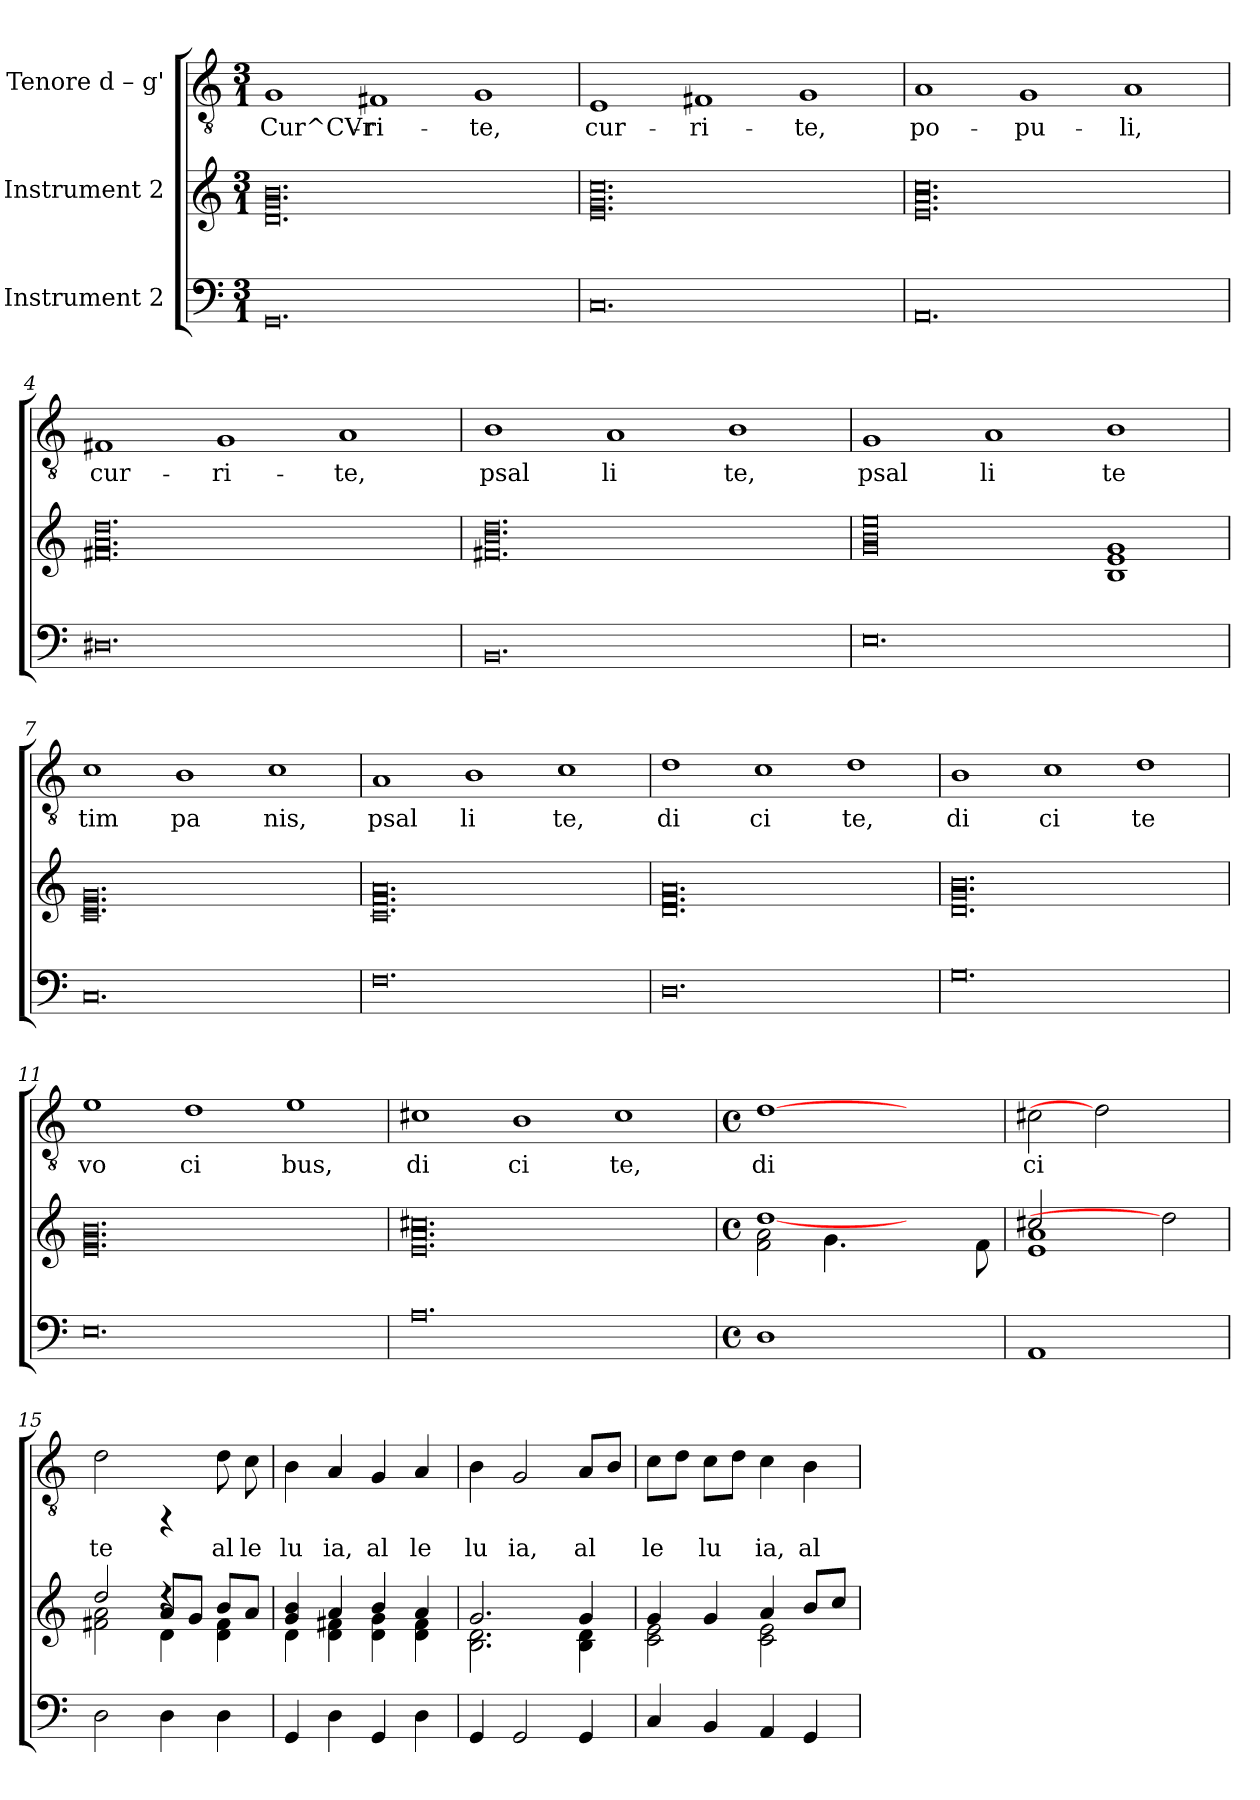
**kern	**kern	**kern	**text
*part3	*part2	*part1	*part1
*staff3	*staff2	*staff1	*staff1
*I"Instrument 2	*I"Instrument 2	*I"Tenore  d – g'	*
!!LO:PB:g=z
*stria5	*stria5	*stria5	*
*clefF4	*clefG2	*clefGv2	*
*k[]	*k[]	*k[]	*
*C:	*C:	*C:	*
*M3/1	*M3/1	*M3/1	*
=1	=1	=1	=1
!	!	!	!LO:LY:b:cj
0.GG	0.b 0.d 0.g	1G	Cur^CVr-
!	!	!	!LO:LY:b:cj
.	.	1F#X	-ri-
!	!	!	!LO:LY:b:cj
.	.	1G	-te,
=2	=2	=2	=2
!	!	!	!LO:LY:b:cj
0.C	0.cc 0.e 0.g	1E	cur-
!	!	!	!LO:LY:b:cj
.	.	1F#	-ri-
!	!	!	!LO:LY:b:cj
.	.	1G	-te,
=3	=3	=3	=3
!	!	!	!LO:LY:b:cj
0.AA	0.cc 0.e 0.a	1A	po-
!	!	!	!LO:LY:b:cj
.	.	1G	-pu-
!	!	!	!LO:LY:b:cj
.	.	1A	-li,
=4	=4	=4	=4
!	!	!	!LO:LY:b:cj
0.D#	0.dd 0.f#X 0.a	1F#X	cur-
!	!	!	!LO:LY:b:cj
.	.	1G	-ri-
!	!	!	!LO:LY:b:cj
.	.	1A	-te,
!!LO:LB:g=z
=5	=5	=5	=5
!	!	!	!LO:LY:b:cj
0.BB	0.dd 0.f#X 0.b	1B	psal
!	!	!	!LO:LY:b:cj
.	.	1A	li
!	!	!	!LO:LY:b:cj
.	.	1B	te,
=6	=6	=6	=6
!	!	!	!LO:LY:b:cj
0.E	0ee 0g 0b	1G	psal
!	!	!	!LO:LY:b:cj
.	.	1A	li
!	!	!	!LO:LY:b:cj
.	1e 1B 1g	1B	te
=7	=7	=7	=7
!	!	!	!LO:LY:b:cj
0.C	0.g 0.c 0.e	1c	tim
!	!	!	!LO:LY:b:cj
.	.	1B	pa
!	!	!	!LO:LY:b:cj
.	.	1c	nis,
=8	=8	=8	=8
!	!	!	!LO:LY:b:cj
0.F	0.a 0.c 0.f	1A	psal
!	!	!	!LO:LY:b:cj
.	.	1B	li
!	!	!	!LO:LY:b:cj
.	.	1c	te,
=9	=9	=9	=9
!	!	!	!LO:LY:b:cj
0.D	0.a 0.d 0.f	1d	di
!	!	!	!LO:LY:b:cj
.	.	1c	ci
!	!	!	!LO:LY:b:cj
.	.	1d	te,
=10	=10	=10	=10
!	!	!	!LO:LY:b:cj
0.G	0.b 0.d 0.g	1B	di
!	!	!	!LO:LY:b:cj
.	.	1c	ci
!	!	!	!LO:LY:b:cj
.	.	1d	te
!!LO:LB:g=z
=11	=11	=11	=11
!	!	!	!LO:LY:b:cj
0.E	0.b 0.e 0.g	1e	vo
!	!	!	!LO:LY:b:cj
.	.	1d	ci
!	!	!	!LO:LY:b:cj
.	.	1e	bus,
=12	=12	=12	=12
!	!	!	!LO:LY:b:cj
0.A	0.cc#X 0.e 0.a	1c#X	di
!	!	!	!LO:LY:b:cj
.	.	1B	ci
!	!	!	!LO:LY:b:cj
.	.	1c#	te,
=13	=13	=13	=13
*M4/4	*M4/4	*M4/4	*
*met(c)	*met(c)	*met(c)	*
*	*^	*	*
!	!	!	!	!LO:LY:b:cj
1D	2f\ 2a\	[1dd	[1d	di
.	4.g\	.	.	.
.	2.ryy	.	.	.
2ryy	.	2ryy	2ryy	.
8ryy	.	8f\	8ryy	.
=14	=14	=14	=14	=14
!	!	!	!	!LO:LY:b:cj
1AA	2cc#X/	1e 1a	2c#X\	ci
.	1ryy	.	2d]	.
2ryy	.	2dd]	2ryy	.
=15	=15	=15	=15	=15
*	*	*^	*	*
!	!	!	!	!	!LO:LY:b:cj
2D\	2dd/	2a\ 2f#X\	2ryy	2d\	te
4D\	8a/L	4rcc	4d\	4rFF	.
.	8g/J	.	.	.	.
!	!	!	!	!	!LO:LY:b:cj
4D\	8b/L	4d\ 4f#\	4ryy	8d\	al
!	!	!	!	!	!LO:LY:b:cj
.	8a/J	.	.	8c\	le
*	*	*v	*v	*	*
=16	=16	=16	=16	=16
!	!	!	!	!LO:LY:b:cj
4GG/	4b/ 4g/	4d\	4B\	lu
!	!	!	!	!LO:LY:b:cj
4D\	4a/	4d\ 4f#X\	4A/	ia,
!	!	!	!	!LO:LY:b:cj
4GG/	4b/	4d\ 4g\	4G/	al
!	!	!	!	!LO:LY:b:cj
4D\	4a/	4f#\ 4d\	4A/	le
=17	=17	=17	=17	=17
!	!	!	!	!LO:LY:b:cj
4GG/	2.g/	2.d\ 2.B\	4B\	lu
!	!	!	!	!LO:LY:b:cj
2GG/	.	.	2G/	ia,
!	!	!	!	!LO:LY:b:cj
4GG/	4g/	4d\ 4B\	8A/L	al
!	!	!	!	!LO:LY:b:cj
.	.	.	8B/J	.
!!LO:LB:g=z
=18	=18	=18	=18	=18
!	!	!	!	!LO:LY:b:cj
4C/	4g/	2c\ 2e\	8c\L	le-
!	!	!	!	!LO:LY:b:cj
.	.	.	8d\J	--
!	!	!	!	!LO:LY:b:cj
4BB/	4g/	.	8c\L	-lu-
!	!	!	!	!LO:LY:b:cj
.	.	.	8d\J	--
!	!	!	!	!LO:LY:b:cj
4AA/	4a/	2c\ 2e\	4c\	-ia,
!	!	!	!	!LO:LY:b:cj
4GG/	8b/L	.	4B\	al-
.	8cc/J	.	.	.
*	*v	*v	*	*
=	=	=	=
*-	*-	*-	*-
